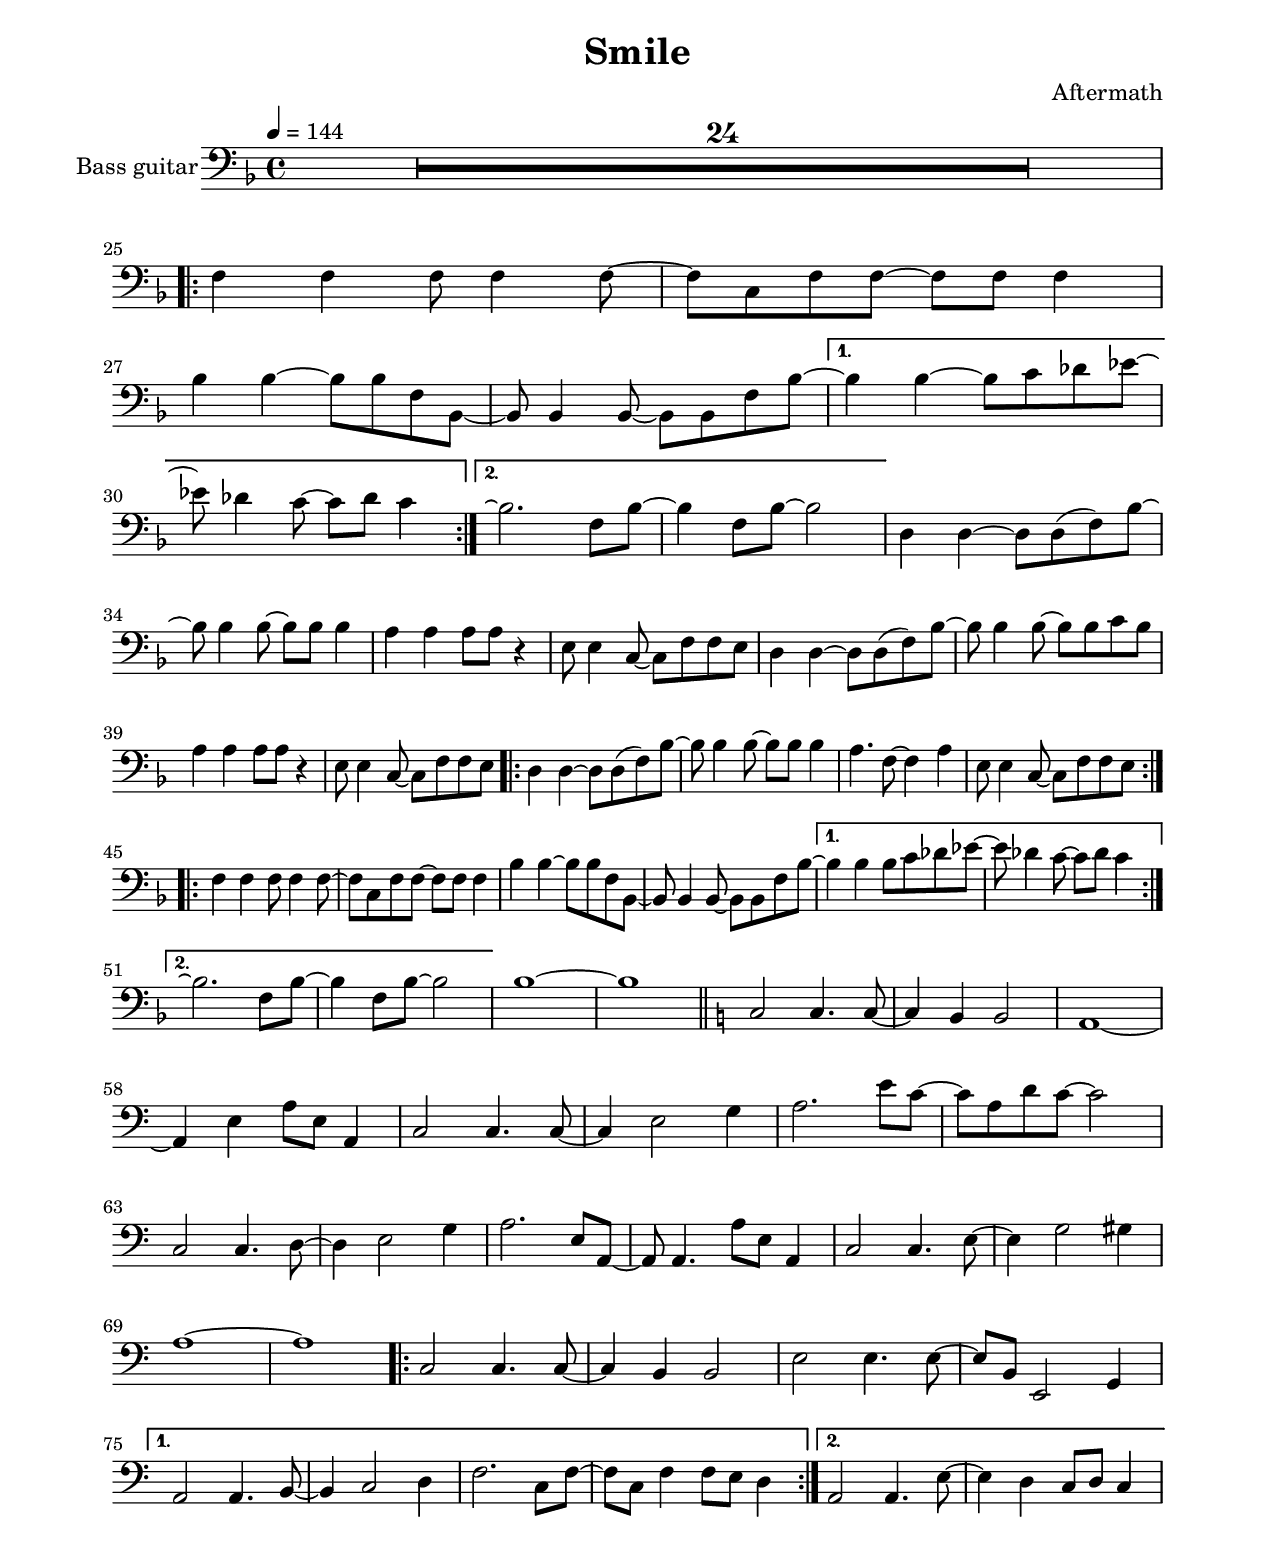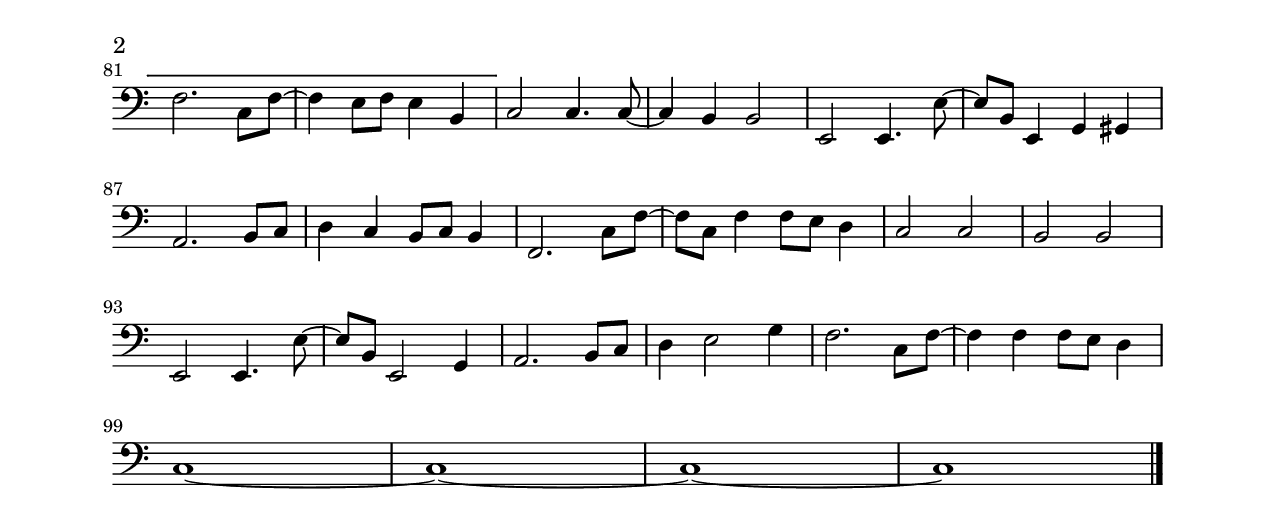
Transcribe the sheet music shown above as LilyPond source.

\version "2.24.0"

\include "settings.ily"
\include "style.ily"

\header {
  title = "Smile"
  composer = "Aftermath"
}

music = \relative f {
  \tempo 4=144
  \key f \major
  \time 4/4
  \clef "bass"

  % measures 1-24
  \compressMMRests {
    R1 * 24 |
  }

  \repeat volta 2 {
    % measure 25
    f4 f f8 f4 f8 ~ |

    % measure 26
    f8 c f f ~ f f f4 |

    % measure 27
    bf4 bf ~ bf8 bf f bf, ~ |

    % measure 28
    bf8 bf4 bf8 ~ bf bf f' bf ~

    \alternative {
      \volta 1 {
        % measure 29
        bf4 bf ~ bf8 c df ef ~ |

        % measure 30
        ef8 df4 c8 ~ c df c4 |
      }

      \volta 2 {
        % measure 31
        \repeatTie bf2. f8 bf ~ |

        % measure 32
        bf4 f8 bf8 ~ bf2
      }
    }
  }

  % measure 33
  d,4 d ~ d8 d ( f ) bf ~ |

  % measure 34
  bf8 bf4 bf8 ~ bf bf bf4 |

  % measure 35
  a4 a a8 a r4 |

  % measure 36
  e8 e4 c8 ~ c f f e |

  % measure 37
  d4 d ~ d8 d ( f ) bf8 ~ |

  % measure 38
  bf8 bf4 bf8 ~ bf bf c bf |

  % measure 39
  a4 a a8 a r4 |

  % measure 40
  e8 e4 c8 ~ c f f e

  \repeat volta 2 {
    % measure 41
    d4 d ~ d8 d ( f ) bf ~ |

    % measure 42
    bf8 bf4 bf8 ~ bf bf bf4 |

    % measure 43
    a4. f8 ~ f4 a |

    % measure 44
    e8 e4 c8 ~ c f f e
  }

  \repeat volta 2 {
    % measure 45
    f4 f f8 f4 f8 ~ |

    % measure 46
    f8 c f f ~ f f f4 |

    % measure 47
    bf4 bf ~ bf8 bf f bf, ~ |

    % measure 48
    bf8 bf4 bf8 ~ bf bf f' bf ~

    \alternative {
      \volta 1 {
        % measure 49
        bf4 bf bf8 c df ef ~ |

        % measure 50
        ef8 df4 c8 ~ c df c4
      }

      \volta 2 {
        % measure 51
        \repeatTie bf2. f8 bf ~ |

        % measure 52
        bf4 f8 bf ~ bf2 }

    }
  }

  bf1 ~ | % 54

  bf1 \bar "||"

  \key c \major c,2 c4. c8 ~ | % 56

  c4 b4 b2 | % 57

  a1 ~ | % 58

  a4 e'4 a8 e8 a,4 | % 59

  c2 c4. c8 ~ | \barNumberCheck #60

  c4 e2 g4 | % 61

  a2. e'8 c8 ~ | % 62

  c8 a8 d8 c8 ~ c2 | % 63

  c,2 c4. d8 ~ | % 64

  d4 e2 g4 | % 65

  a2. e8 a,8 ~ | % 66

  a8 a4. a'8 e8 a,4 | % 67

  c2 c4. e8 ~ | % 68

  e4 g2 gs4 | % 69

  a1 ~ | \barNumberCheck #70

  a1 \repeat volta 2 {
    | % 71
    c,2 c4. c8 ~ | % 72
    c4 b4 b2 | % 73
    e2 e4. e8 ~ | % 74
    e8 b8 e,2 g4 }
  \alternative { {
    | % 75
    a2 a4. b8 ~ | % 76
    b4 c2 d4 | % 77
    f2. c8 f8 ~ | % 78
    f8 c8 f4 f8 e8 d4 }
                 {
                   | % 79
                   a2 a4. e'8 ~ | \barNumberCheck #80
                   e4 d4 c8 d8 c4 | % 81
                   f2. c8 f8 ~ | % 82
                   f4 e8 f8 e4 b4 }
               } | % 83
  c2 c4. c8 ~ | % 84
  c4 b4 b2 | % 85
  e,2 e4. e'8 ~ | % 86
  e8 b8 e,4 g4 gs4 | % 87
  a2. b8 c8 | % 88
  d4 c4 b8 c8 b4 | % 89
  f2. c'8 f8 ~ | \barNumberCheck #90
  f8 c8 f4 f8 e8 d4 | % 91
  c2 c2 | % 92
  b2 b2 | % 93
  e,2 e4. e'8 ~ | % 94
  e8 b8 e,2 g4 | % 95
  a2. b8 c8 | % 96
  d4 e2 g4 | % 97
  f2. c8 f8 ~ | % 98
  f4 f4 f8 e8 d4 | % 99
  c1 ~ | \barNumberCheck #100
  c1 ~ | % 101
  c1 ~ | % 102
  c1 \bar "|."
}

\layout {
  \context {
    \Score \consists #(set-bars-per-line '(4))
  }
}

\score {
  \new Staff \with {
    instrumentName = "Bass guitar"
  } {
    \music
  }
}
